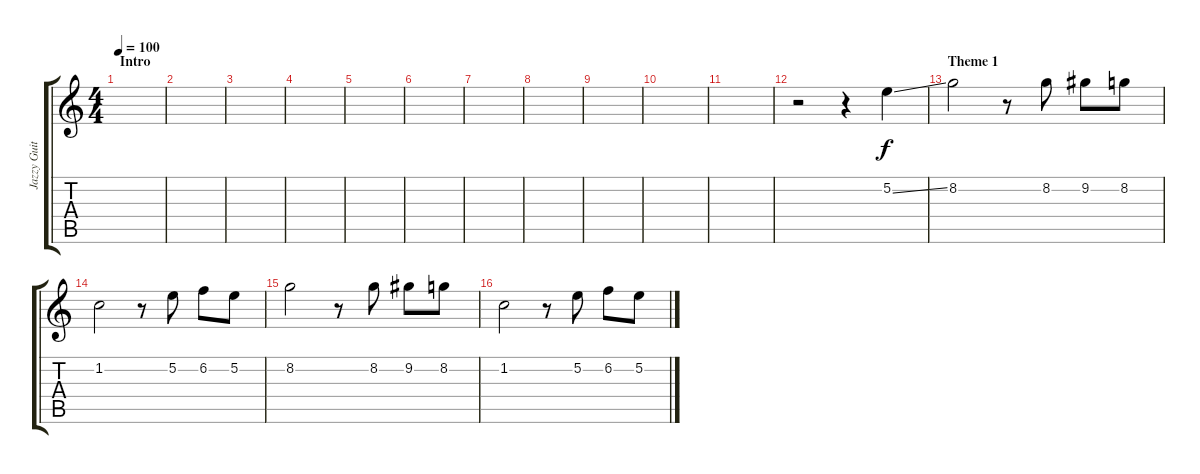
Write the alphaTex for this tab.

\track ("Jazzy Guitar" "Jazzy Guit") {instrument electricguitarjazz}
\staff {score tabs}
\tuning (E4 B3 G3 D3 A2 E2) {hide}
\ts (4 4)
\section ("" "Intro")
\tempo 100
\clef g2
\ks c
|
|
|
|
|
|
|
|
|
|
|
r.2 r.4 5.2{ss}.4 |
\section ("" "Theme 1")
8.2.2 r.8 8.2.8 9.2.8 8.2.8 |
1.2.2 r.8 5.2.8 6.2.8 5.2.8 |
8.2.2 r.8 8.2.8 9.2.8 8.2.8 |
1.2.2 r.8 5.2.8 6.2.8 5.2.8
